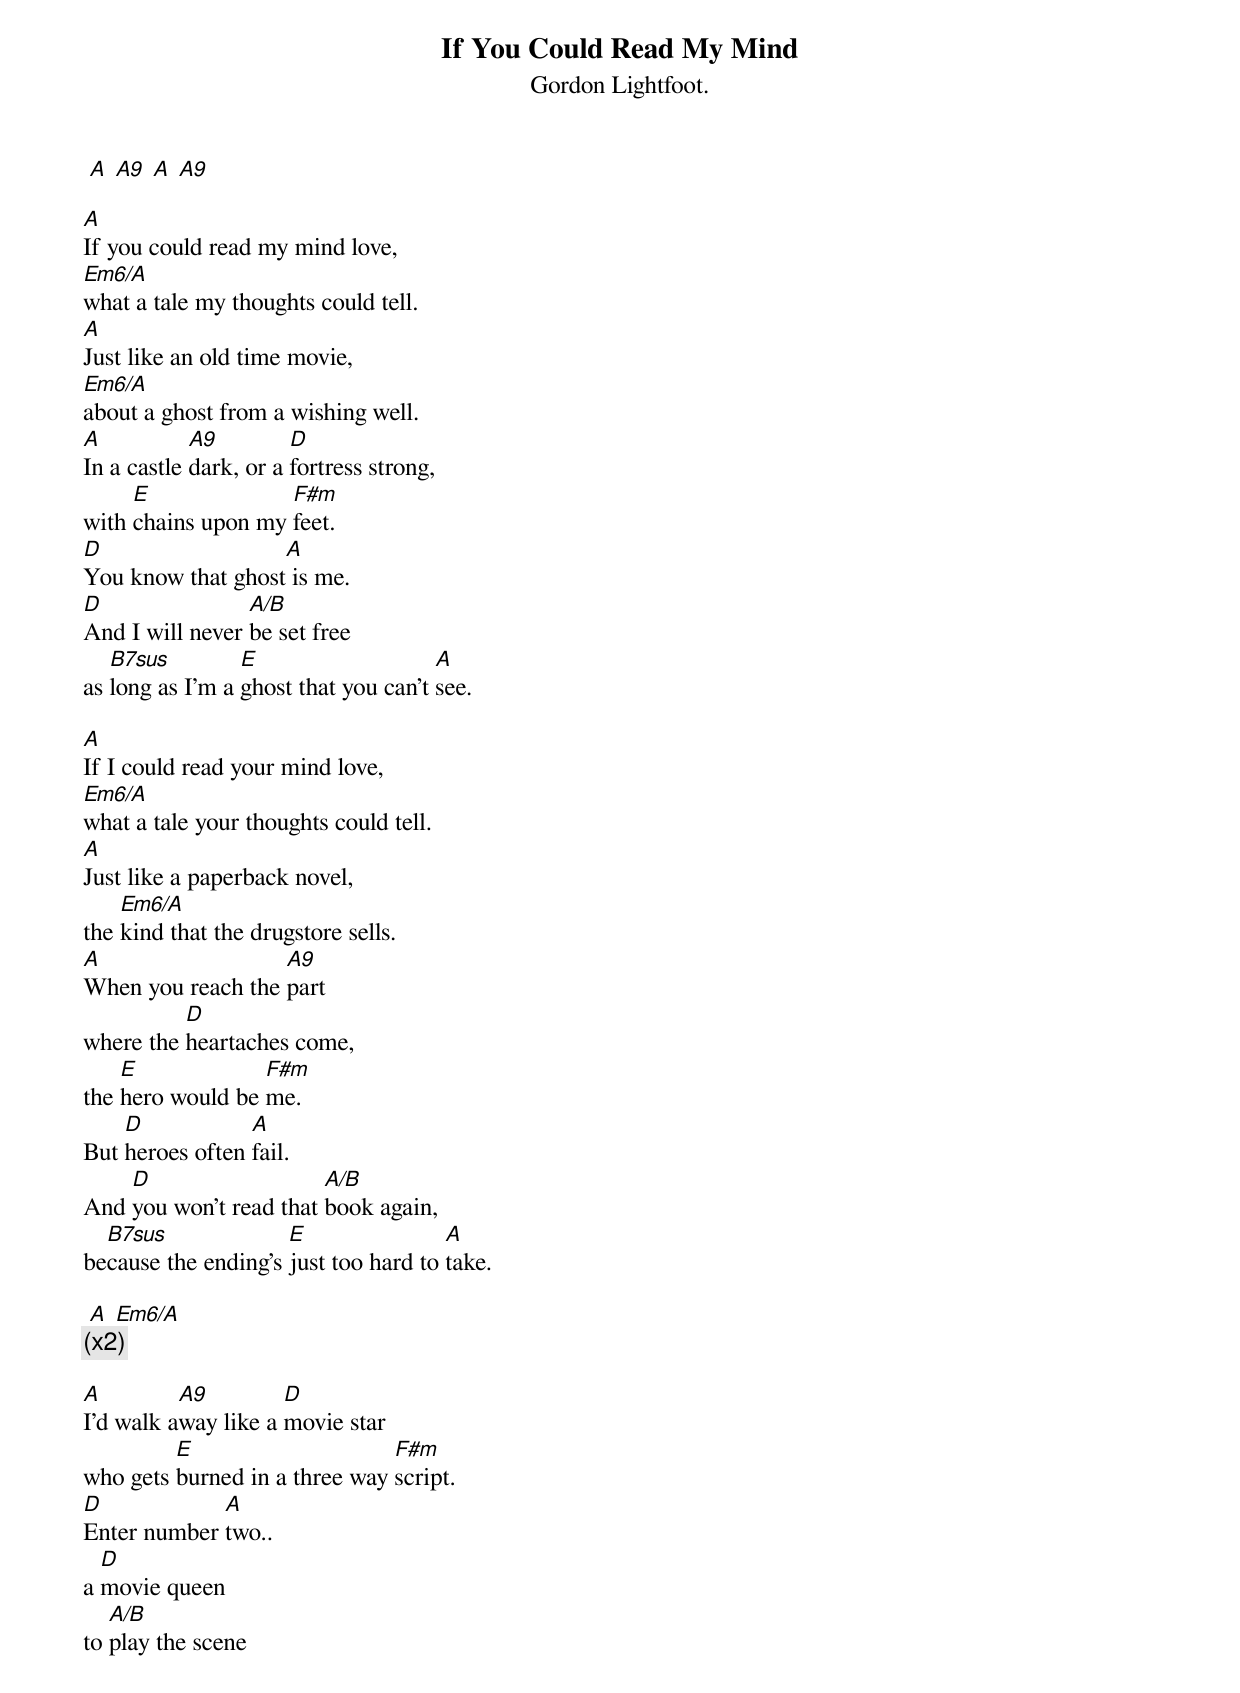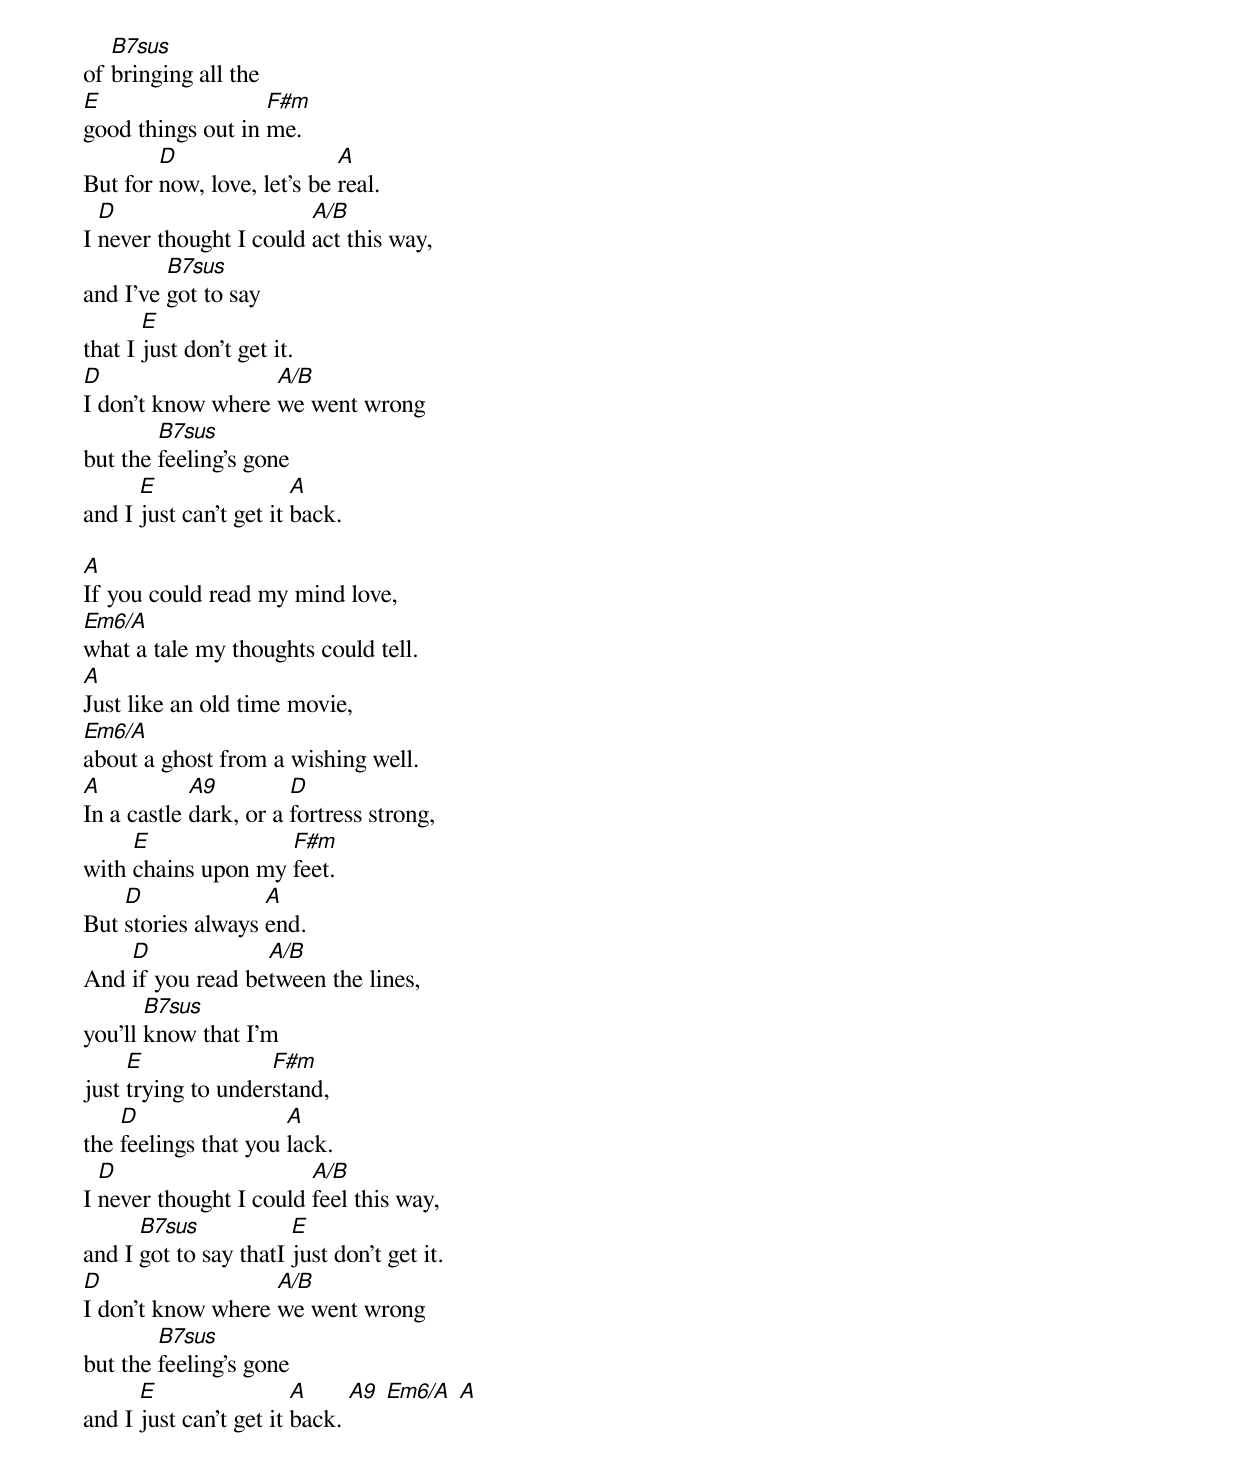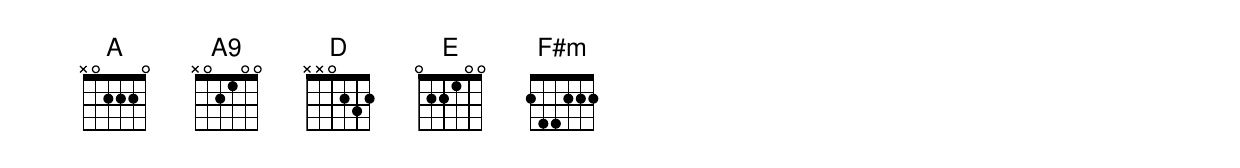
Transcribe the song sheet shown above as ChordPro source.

{title: If You Could Read My Mind}
{subtitle: Gordon Lightfoot.}
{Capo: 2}
 [A] [A9] [A] [A9]

[A]If you could read my mind love,
[Em6/A]what a tale my thoughts could tell.
[A]Just like an old time movie,
[Em6/A]about a ghost from a wishing well.
[A]In a castle [A9]dark, or a [D]fortress strong,
with [E]chains upon my [F#m]feet.
[D]You know that ghost[A] is me.
[D]And I will never [A/B]be set free
as [B7sus]long as I'm a [E]ghost that you can't [A]see.

[A]If I could read your mind love,
[Em6/A]what a tale your thoughts could tell.
[A]Just like a paperback novel,
the [Em6/A]kind that the drugstore sells.
[A]When you reach the [A9]part
where the [D]heartaches come,
the [E]hero would be [F#m]me.
But [D]heroes often [A]fail.
And [D]you won't read that [A/B]book again,
be[B7sus]cause the ending's [E]just too hard to [A]take.

 [A] [Em6/A]
{c:(x2)}

[A]I'd walk a[A9]way like a [D]movie star
who gets [E]burned in a three way [F#m]script.
[D]Enter number [A]two..
a [D]movie queen
to [A/B]play the scene
of [B7sus]bringing all the
[E]good things out in [F#m]me.
But for [D]now, love, let's be [A]real.
I [D]never thought I could [A/B]act this way,
and I've [B7sus]got to say
that I [E]just don't get it.
[D]I don't know where [A/B]we went wrong
but the [B7sus]feeling's gone
and I [E]just can't get it [A]back.

[A]If you could read my mind love,
[Em6/A]what a tale my thoughts could tell.
[A]Just like an old time movie,
[Em6/A]about a ghost from a wishing well.
[A]In a castle [A9]dark, or a [D]fortress strong,
with [E]chains upon my [F#m]feet.
But [D]stories always [A]end.
And [D]if you read be[A/B]tween the lines,
you'll [B7sus]know that I'm
just [E]trying to under[F#m]stand,
the [D]feelings that you [A]lack.
I [D]never thought I could [A/B]feel this way,
and I [B7sus]got to say thatI [E]just don't get it.
[D]I don't know where [A/B]we went wrong
but the [B7sus]feeling's gone
and I [E]just can't get it [A]back. [A9] [Em6/A] [A]


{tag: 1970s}
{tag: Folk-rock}
